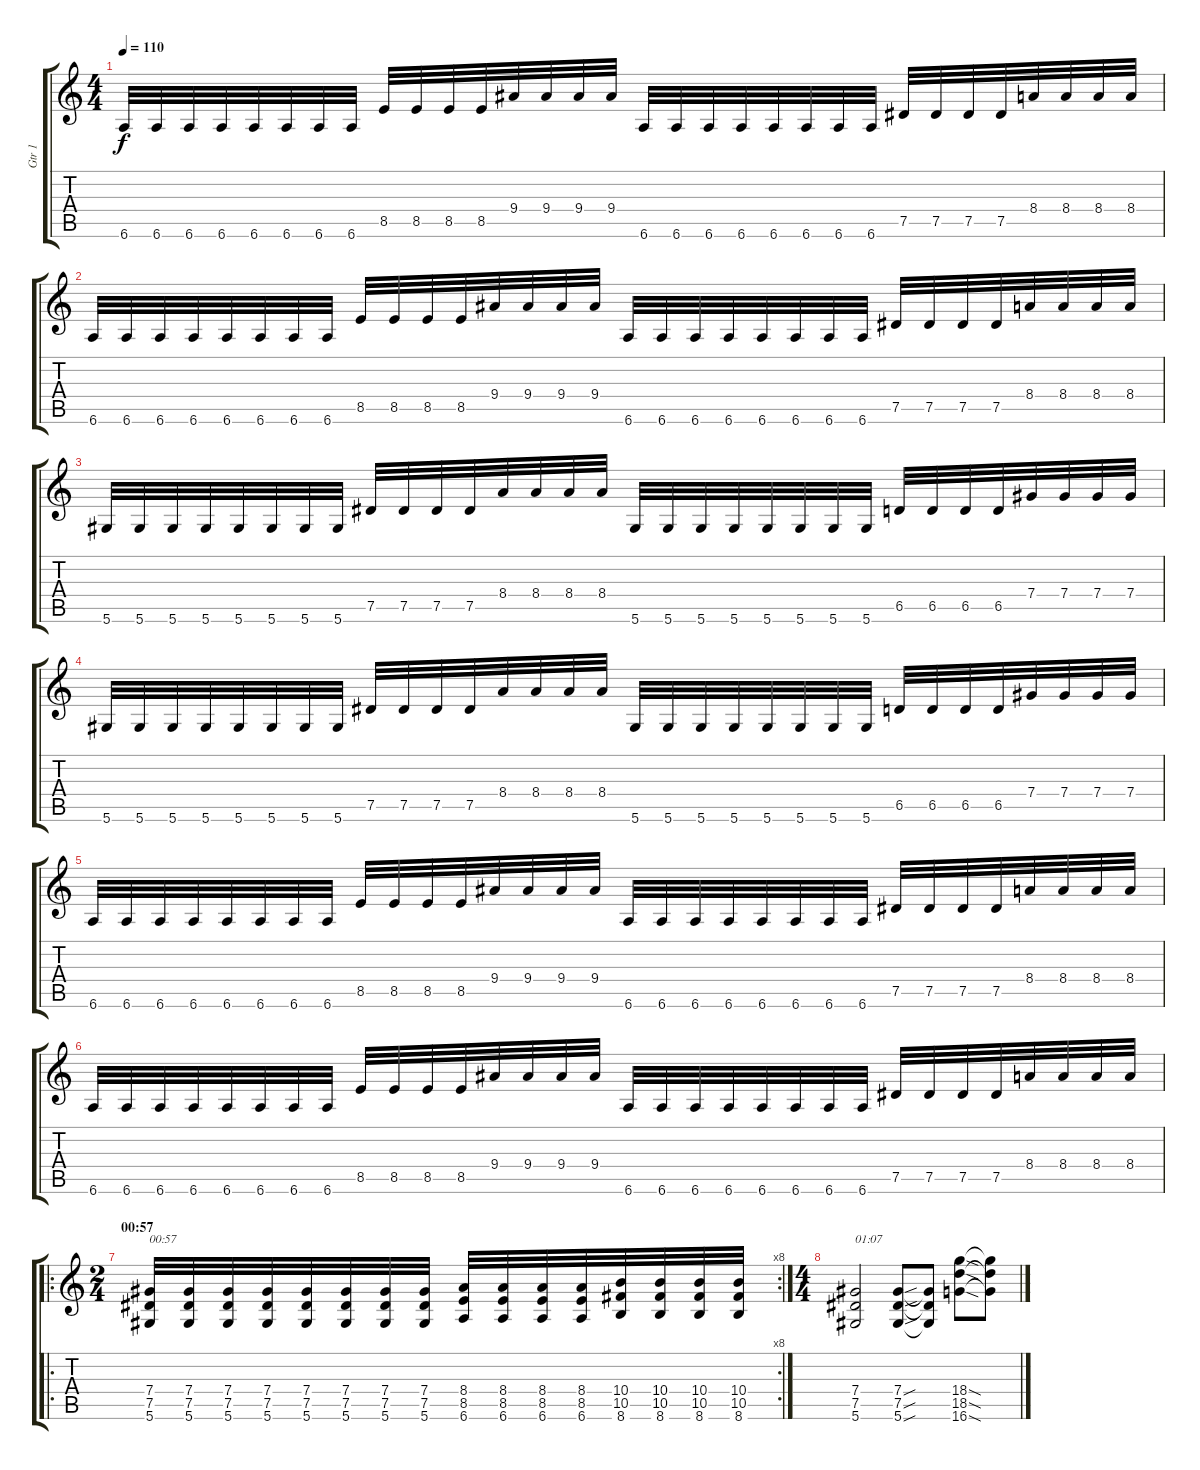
\track ("Gtr 1" "Gtr 1") {instrument overdrivenguitar}
\staff {score tabs}
\tuning (Eb4 Bb3 Gb3 Db3 Ab2 Eb2) {hide}
\ts (4 4)
\tempo 110
\clef g2
\ks c
6.6.32{dy f} 6.6.32 6.6.32 6.6.32 6.6.32 6.6.32 6.6.32 6.6.32 8.5.32 8.5.32 8.5.32 8.5.32 9.4.32 9.4.32 9.4.32 9.4.32 6.6.32 6.6.32 6.6.32 6.6.32 6.6.32 6.6.32 6.6.32 6.6.32 7.5.32 7.5.32 7.5.32 7.5.32 8.4.32 8.4.32 8.4.32 8.4.32 |
6.6.32 6.6.32 6.6.32 6.6.32 6.6.32 6.6.32 6.6.32 6.6.32 8.5.32 8.5.32 8.5.32 8.5.32 9.4.32 9.4.32 9.4.32 9.4.32 6.6.32 6.6.32 6.6.32 6.6.32 6.6.32 6.6.32 6.6.32 6.6.32 7.5.32 7.5.32 7.5.32 7.5.32 8.4.32 8.4.32 8.4.32 8.4.32 |
5.6.32 5.6.32 5.6.32 5.6.32 5.6.32 5.6.32 5.6.32 5.6.32 7.5.32 7.5.32 7.5.32 7.5.32 8.4.32 8.4.32 8.4.32 8.4.32 5.6.32 5.6.32 5.6.32 5.6.32 5.6.32 5.6.32 5.6.32 5.6.32 6.5.32 6.5.32 6.5.32 6.5.32 7.4.32 7.4.32 7.4.32 7.4.32 |
5.6.32 5.6.32 5.6.32 5.6.32 5.6.32 5.6.32 5.6.32 5.6.32 7.5.32 7.5.32 7.5.32 7.5.32 8.4.32 8.4.32 8.4.32 8.4.32 5.6.32 5.6.32 5.6.32 5.6.32 5.6.32 5.6.32 5.6.32 5.6.32 6.5.32 6.5.32 6.5.32 6.5.32 7.4.32 7.4.32 7.4.32 7.4.32 |
6.6.32 6.6.32 6.6.32 6.6.32 6.6.32 6.6.32 6.6.32 6.6.32 8.5.32 8.5.32 8.5.32 8.5.32 9.4.32 9.4.32 9.4.32 9.4.32 6.6.32 6.6.32 6.6.32 6.6.32 6.6.32 6.6.32 6.6.32 6.6.32 7.5.32 7.5.32 7.5.32 7.5.32 8.4.32 8.4.32 8.4.32 8.4.32 |
6.6.32 6.6.32 6.6.32 6.6.32 6.6.32 6.6.32 6.6.32 6.6.32 8.5.32 8.5.32 8.5.32 8.5.32 9.4.32 9.4.32 9.4.32 9.4.32 6.6.32 6.6.32 6.6.32 6.6.32 6.6.32 6.6.32 6.6.32 6.6.32 7.5.32 7.5.32 7.5.32 7.5.32 8.4.32 8.4.32 8.4.32 8.4.32 |
\ro
\rc 8
\ts (2 4)
\section ("" "00:57")
(7.4 7.5 5.6).32{txt "00:57"} (7.4 7.5 5.6).32 (7.4 7.5 5.6).32 (7.4 7.5 5.6).32 (7.4 7.5 5.6).32 (7.4 7.5 5.6).32 (7.4 7.5 5.6).32 (7.4 7.5 5.6).32 (8.4 8.5 6.6).32 (8.4 8.5 6.6).32 (8.4 8.5 6.6).32 (8.4 8.5 6.6).32 (10.4 10.5 8.6).32 (10.4 10.5 8.6).32 (10.4 10.5 8.6).32 (10.4 10.5 8.6).32 |
\ts (4 4)
(7.4 7.5 5.6).2{txt "01:07"} (7.4{sou} 7.5{sou} 5.6{sou}).8 (7.4{t} 7.5{t} 5.6{t}).8 (18.4{sod} 18.5{sod} 16.6{sod}).8 (18.4{t} 18.5{t} 16.6{t}).8
